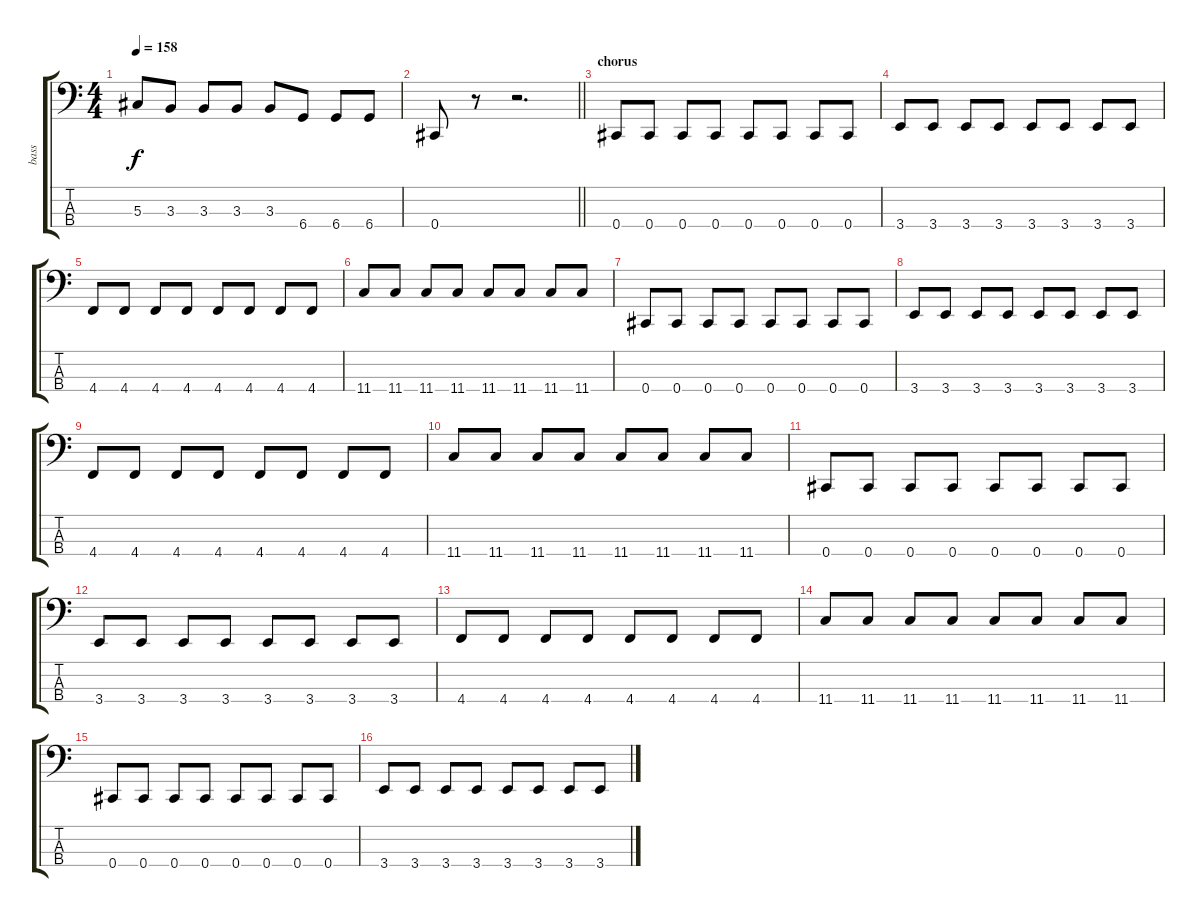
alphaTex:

\track ("bass" "bass") {instrument electricbassfinger}
\staff {score tabs}
\tuning (Gb2 Db2 Ab1 Db1) {hide}
\ts (4 4)
\tempo 158
\clef f4
\ks c
5.3.8{dy f} 3.3.8 3.3.8 3.3.8 3.3.8 6.4.8 6.4.8 6.4.8 |
\barLineRight lightlight
0.4.8 r.8 r.2{d} |
\section ("" "chorus")
0.4.8 0.4.8 0.4.8 0.4.8 0.4.8 0.4.8 0.4.8 0.4.8 |
3.4.8 3.4.8 3.4.8 3.4.8 3.4.8 3.4.8 3.4.8 3.4.8 |
4.4.8 4.4.8 4.4.8 4.4.8 4.4.8 4.4.8 4.4.8 4.4.8 |
11.4.8 11.4.8 11.4.8 11.4.8 11.4.8 11.4.8 11.4.8 11.4.8 |
0.4.8 0.4.8 0.4.8 0.4.8 0.4.8 0.4.8 0.4.8 0.4.8 |
3.4.8 3.4.8 3.4.8 3.4.8 3.4.8 3.4.8 3.4.8 3.4.8 |
4.4.8 4.4.8 4.4.8 4.4.8 4.4.8 4.4.8 4.4.8 4.4.8 |
11.4.8 11.4.8 11.4.8 11.4.8 11.4.8 11.4.8 11.4.8 11.4.8 |
0.4.8 0.4.8 0.4.8 0.4.8 0.4.8 0.4.8 0.4.8 0.4.8 |
3.4.8 3.4.8 3.4.8 3.4.8 3.4.8 3.4.8 3.4.8 3.4.8 |
4.4.8 4.4.8 4.4.8 4.4.8 4.4.8 4.4.8 4.4.8 4.4.8 |
11.4.8 11.4.8 11.4.8 11.4.8 11.4.8 11.4.8 11.4.8 11.4.8 |
0.4.8 0.4.8 0.4.8 0.4.8 0.4.8 0.4.8 0.4.8 0.4.8 |
3.4.8 3.4.8 3.4.8 3.4.8 3.4.8 3.4.8 3.4.8 3.4.8
